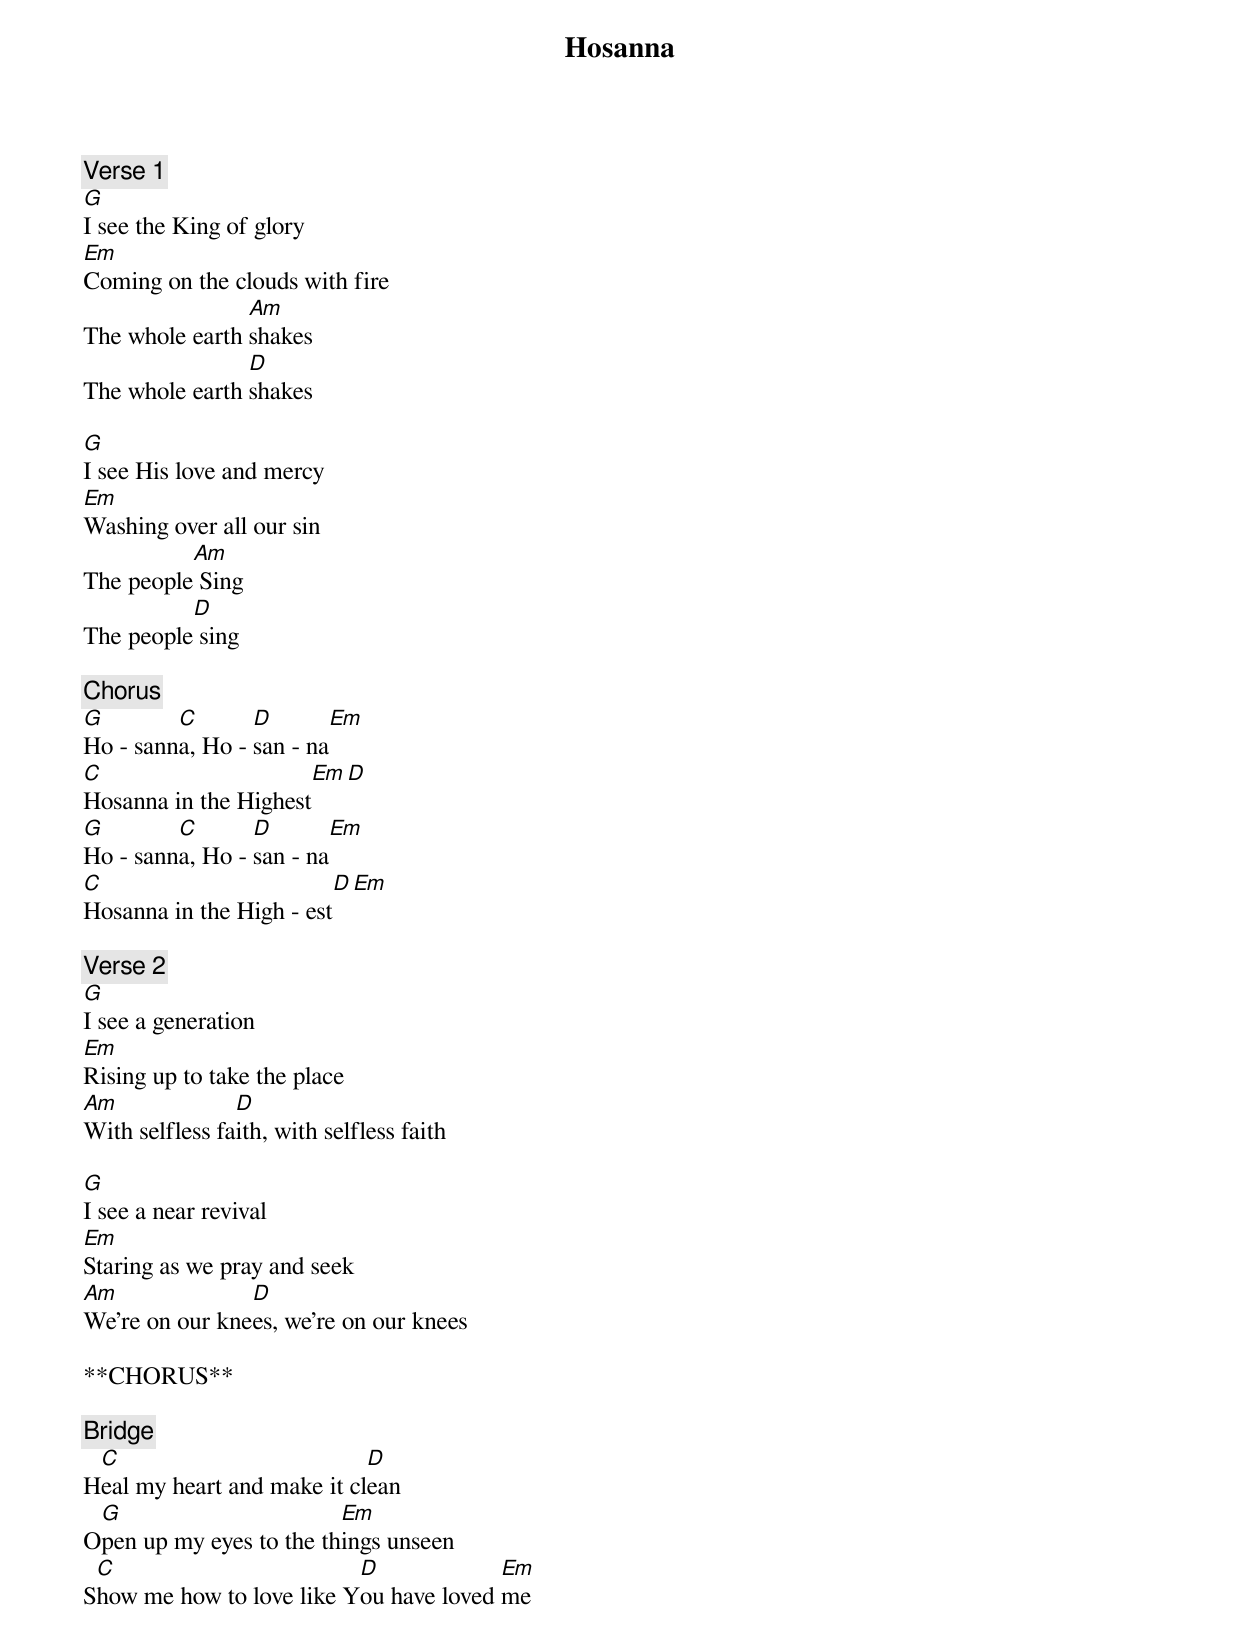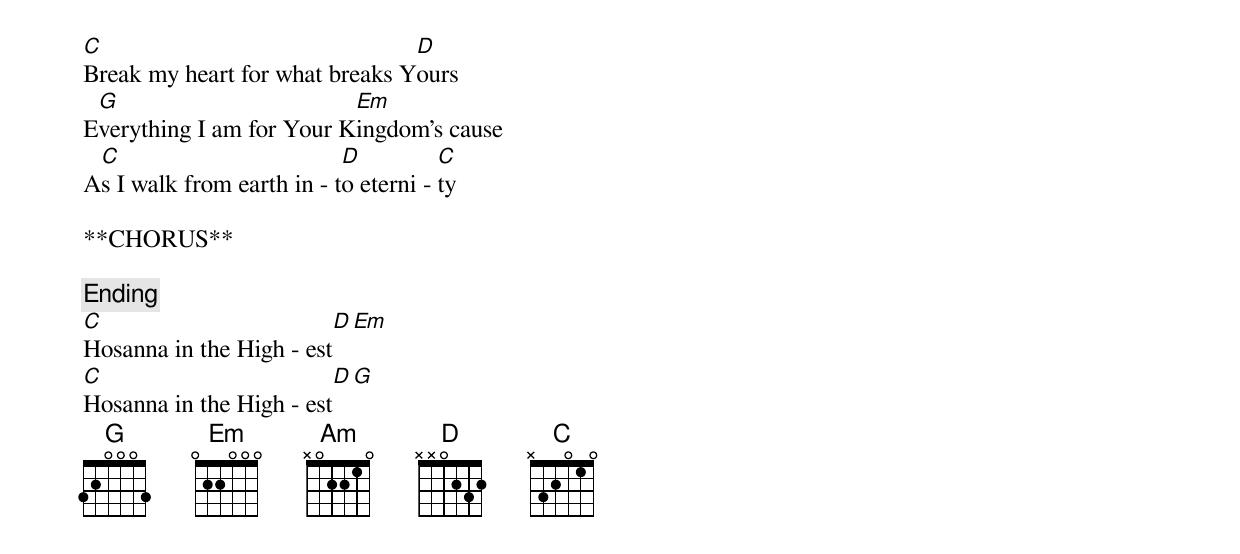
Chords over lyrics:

Hosanna

[Verse 1]
G
I see the King of glory
Em
Coming on the clouds with fire
                Am
The whole earth shakes
                D
The whole earth shakes

G
I see His love and mercy
Em
Washing over all our sin
          Am
The people Sing
          D
The people sing

[Chorus]
G        C       D        Em
Ho - sanna, Ho - san - na
C                           Em       D
Hosanna in the Highest
G        C       D        Em
Ho - sanna, Ho - san - na
C                           D        Em
Hosanna in the High - est

[Verse 2]
G
I see a generation
Em
Rising up to take the place
Am              D
With selfless faith, with selfless faith

G
I see a near revival
Em
Staring as we pray and seek
Am              D
We're on our knees, we're on our knees

**CHORUS**

[Bridge]
 C                          D
Heal my heart and make it clean
 G                       Em
Open up my eyes to the things unseen
 C                        D             Em
Show me how to love like You have loved me
C                               D
Break my heart for what breaks Yours
 G                        Em
Everything I am for Your Kingdom's cause
 C                         D          C
As I walk from earth in - to eterni - ty

**CHORUS**

[Ending]
C                           D        Em
Hosanna in the High - est
C                           D        G
Hosanna in the High - est
